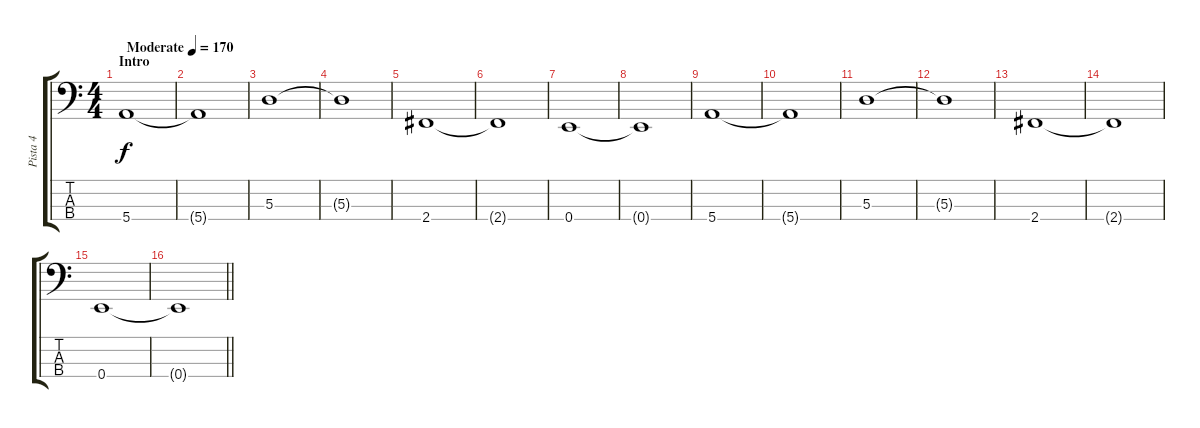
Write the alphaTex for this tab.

\track ("Pista 4" "Pista 4") {instrument electricbassfinger}
\staff {score tabs}
\tuning (G2 D2 A1 E1) {hide}
\ts (4 4)
\section ("" "Intro")
\tempo (170 "Moderate")
\clef f4
\ks c
5.4.1{dy f instrument electricbassfinger} |
5.4{t}.1 |
5.3.1 |
5.3{t}.1 |
2.4.1 |
2.4{t}.1 |
0.4.1 |
0.4{t}.1 |
5.4.1 |
5.4{t}.1 |
5.3.1 |
5.3{t}.1 |
2.4.1 |
2.4{t}.1 |
0.4.1 |
\barLineRight lightlight
0.4{t}.1
